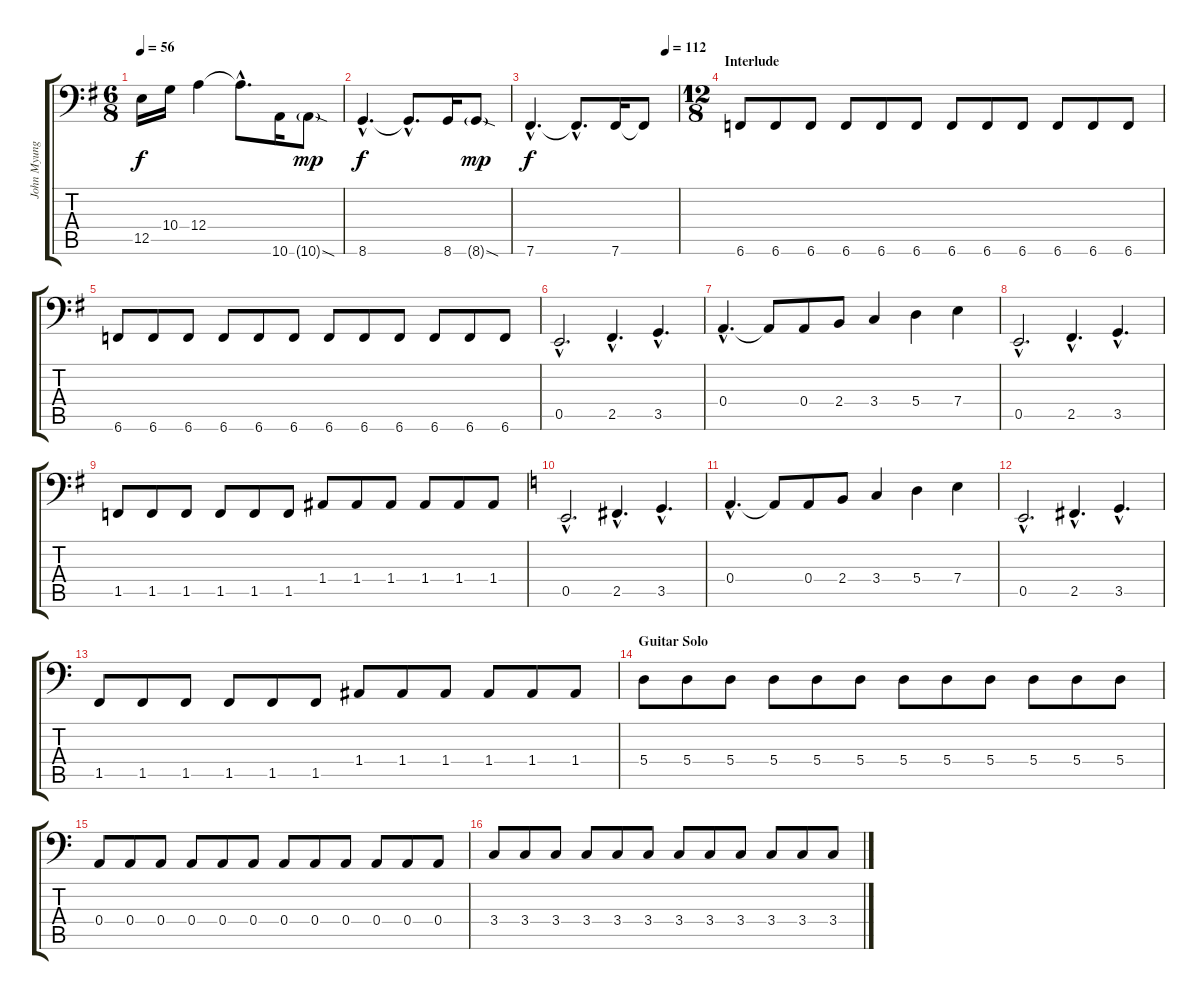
\track ("John Myung" "John Myung") {instrument fretlessbass}
\staff {score tabs}
\tuning (C3 G2 D2 A1 E1 B0) {hide}
\ts (6 8)
\tempo 56
\clef f4
\ks g
12.5.16{dy f} 10.4.16 12.4.4 12.4{hac t}.8{d} 10.6.16 10.6{sod g}.8{dy mp} |
8.6{hac}.4{d dy f} 8.6{hac t}.8{d} 8.6.16 8.6{sod g}.8{dy mp} |
\tempo (112 0.9166666666666666)
7.6{hac}.4{d dy f} 7.6{hac t}.8{d} 7.6.16 7.6{t}.8 |
\ts (12 8)
\section ("" "Interlude")
6.6.8 6.6.8 6.6.8 6.6.8 6.6.8 6.6.8 6.6.8 6.6.8 6.6.8 6.6.8 6.6.8 6.6.8 |
6.6.8 6.6.8 6.6.8 6.6.8 6.6.8 6.6.8 6.6.8 6.6.8 6.6.8 6.6.8 6.6.8 6.6.8 |
0.5{hac}.2{d} 2.5{hac}.4{d} 3.5{hac}.4{d} |
0.4{hac}.4{d} 0.4{t}.8 0.4.8 2.4.8 3.4.4 5.4.4 7.4.4 |
0.5{hac}.2{d} 2.5{hac}.4{d} 3.5{hac}.4{d} |
1.5.8 1.5.8 1.5.8 1.5.8 1.5.8 1.5.8 1.4.8 1.4.8 1.4.8 1.4.8 1.4.8 1.4.8 |
\ks c
0.5{hac}.2{d} 2.5{hac}.4{d} 3.5{hac}.4{d} |
0.4{hac}.4{d} 0.4{t}.8 0.4.8 2.4.8 3.4.4 5.4.4 7.4.4 |
0.5{hac}.2{d} 2.5{hac}.4{d} 3.5{hac}.4{d} |
1.5.8 1.5.8 1.5.8 1.5.8 1.5.8 1.5.8 1.4.8 1.4.8 1.4.8 1.4.8 1.4.8 1.4.8 |
\section ("" "Guitar Solo")
5.4.8 5.4.8 5.4.8 5.4.8 5.4.8 5.4.8 5.4.8 5.4.8 5.4.8 5.4.8 5.4.8 5.4.8 |
0.4.8 0.4.8 0.4.8 0.4.8 0.4.8 0.4.8 0.4.8 0.4.8 0.4.8 0.4.8 0.4.8 0.4.8 |
3.4.8 3.4.8 3.4.8 3.4.8 3.4.8 3.4.8 3.4.8 3.4.8 3.4.8 3.4.8 3.4.8 3.4.8
